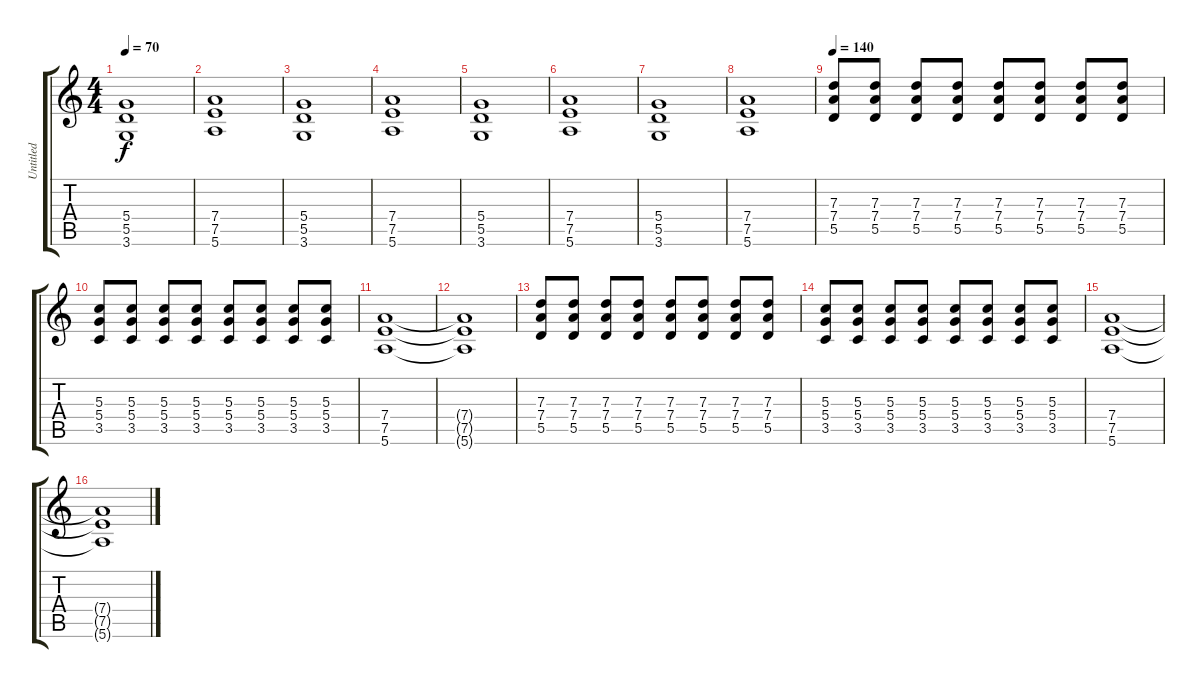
\track ("Untitled" "Untitled") {instrument overdrivenguitar}
\staff {score tabs}
\tuning (E4 B3 G3 D3 A2 E2) {hide}
\ts (4 4)
\tempo 70
\clef g2
\ks c
(5.4 5.5 3.6).1{dy f} |
(7.4 7.5 5.6).1 |
(5.4 5.5 3.6).1 |
(7.4 7.5 5.6).1 |
(5.4 5.5 3.6).1 |
(7.4 7.5 5.6).1 |
(5.4 5.5 3.6).1 |
(7.4 7.5 5.6).1 |
\tempo 140
(7.3 7.4 5.5).8 (7.3 7.4 5.5).8 (7.3 7.4 5.5).8 (7.3 7.4 5.5).8 (7.3 7.4 5.5).8 (7.3 7.4 5.5).8 (7.3 7.4 5.5).8 (7.3 7.4 5.5).8 |
(5.3 5.4 3.5).8 (5.3 5.4 3.5).8 (5.3 5.4 3.5).8 (5.3 5.4 3.5).8 (5.3 5.4 3.5).8 (5.3 5.4 3.5).8 (5.3 5.4 3.5).8 (5.3 5.4 3.5).8 |
(7.4 7.5 5.6).1 |
(7.4{t} 7.5{t} 5.6{t}).1 |
(7.3 7.4 5.5).8 (7.3 7.4 5.5).8 (7.3 7.4 5.5).8 (7.3 7.4 5.5).8 (7.3 7.4 5.5).8 (7.3 7.4 5.5).8 (7.3 7.4 5.5).8 (7.3 7.4 5.5).8 |
(5.3 5.4 3.5).8 (5.3 5.4 3.5).8 (5.3 5.4 3.5).8 (5.3 5.4 3.5).8 (5.3 5.4 3.5).8 (5.3 5.4 3.5).8 (5.3 5.4 3.5).8 (5.3 5.4 3.5).8 |
(7.4 7.5 5.6).1 |
(7.4{t} 7.5{t} 5.6{t}).1
